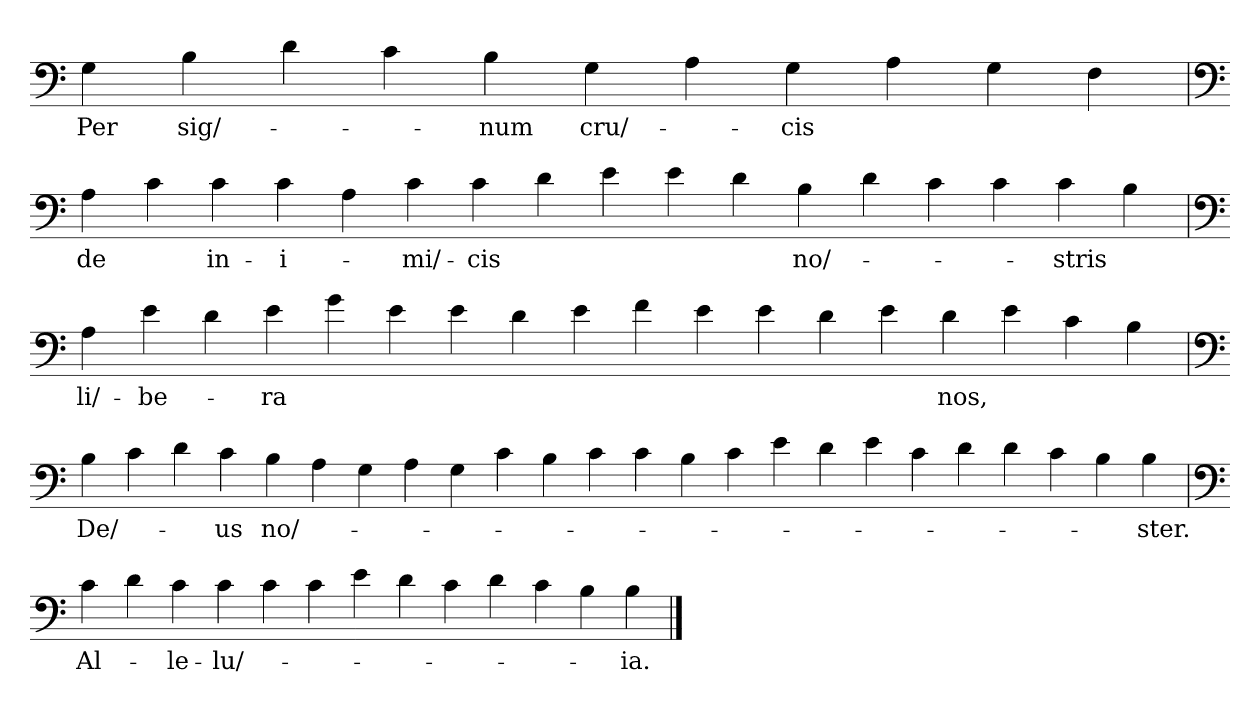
**kern	**text
*part1	*part1
*staff1	*staff1
*clefF4	*
=	=
4G	Per
4B	sig/-
4d	.
4c	.
4B	-num
4G	cru/-
4A	.
4G	-cis
4A	.
4G	.
4F	.
=`	=`
*clefF4	*
4A	de
4c	.
4c	in-
4c	-i-
4A	.
4c	-mi/-
4c	-cis
4d	.
4e	.
4e	.
4d	.
4B	no/-
4d	.
4c	.
4c	.
4c	-stris
4B	.
='	='
*clefF4	*
4A	li/-
4e	-be-
4d	.
4e	-ra
4g	.
4e	.
4e	.
4d	.
4e	.
4f	.
4e	.
4e	.
4d	.
4e	.
4d	nos,
4e	.
4c	.
4B	.
='	='
*clefF4	*
4B	De/-
4c	.
4d	.
4c	-us
4B	no/-
4A	.
4G	.
4A	.
4G	.
4c	.
4B	.
4c	.
4c	.
4B	.
4c	.
4e	.
4d	.
4e	.
4c	.
4d	.
4d	.
4c	.
4B	.
4B	-ster.
=	=
*clefF4	*
4c	Al-
4d	.
4c	-le-
4c	-lu/-
4c	.
4c	.
4e	.
4d	.
4c	.
4d	.
4c	.
4B	.
4B	-ia.
==	==
*-	*-
